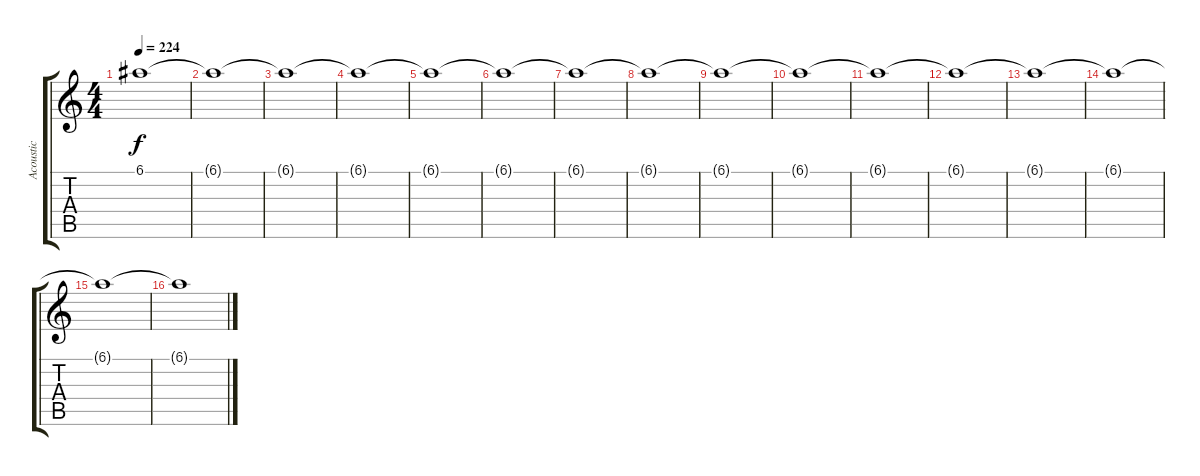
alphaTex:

\track ("Acoustic" "Acoustic") {instrument acousticguitarsteel}
\staff {score tabs}
\tuning (E4 B3 G3 D3 A2 E2) {hide}
\ts (4 4)
\tempo 224
\clef g2
\ks c
6.1{t}.1{dy f} |
6.1{t}.1 |
6.1{t}.1 |
6.1{t}.1 |
6.1{t}.1 |
6.1{t}.1 |
6.1{t}.1 |
6.1{t}.1 |
6.1{t}.1 |
6.1{t}.1 |
6.1{t}.1 |
6.1{t}.1 |
6.1{t}.1 |
6.1{t}.1 |
6.1{t}.1 |
6.1{t}.1
